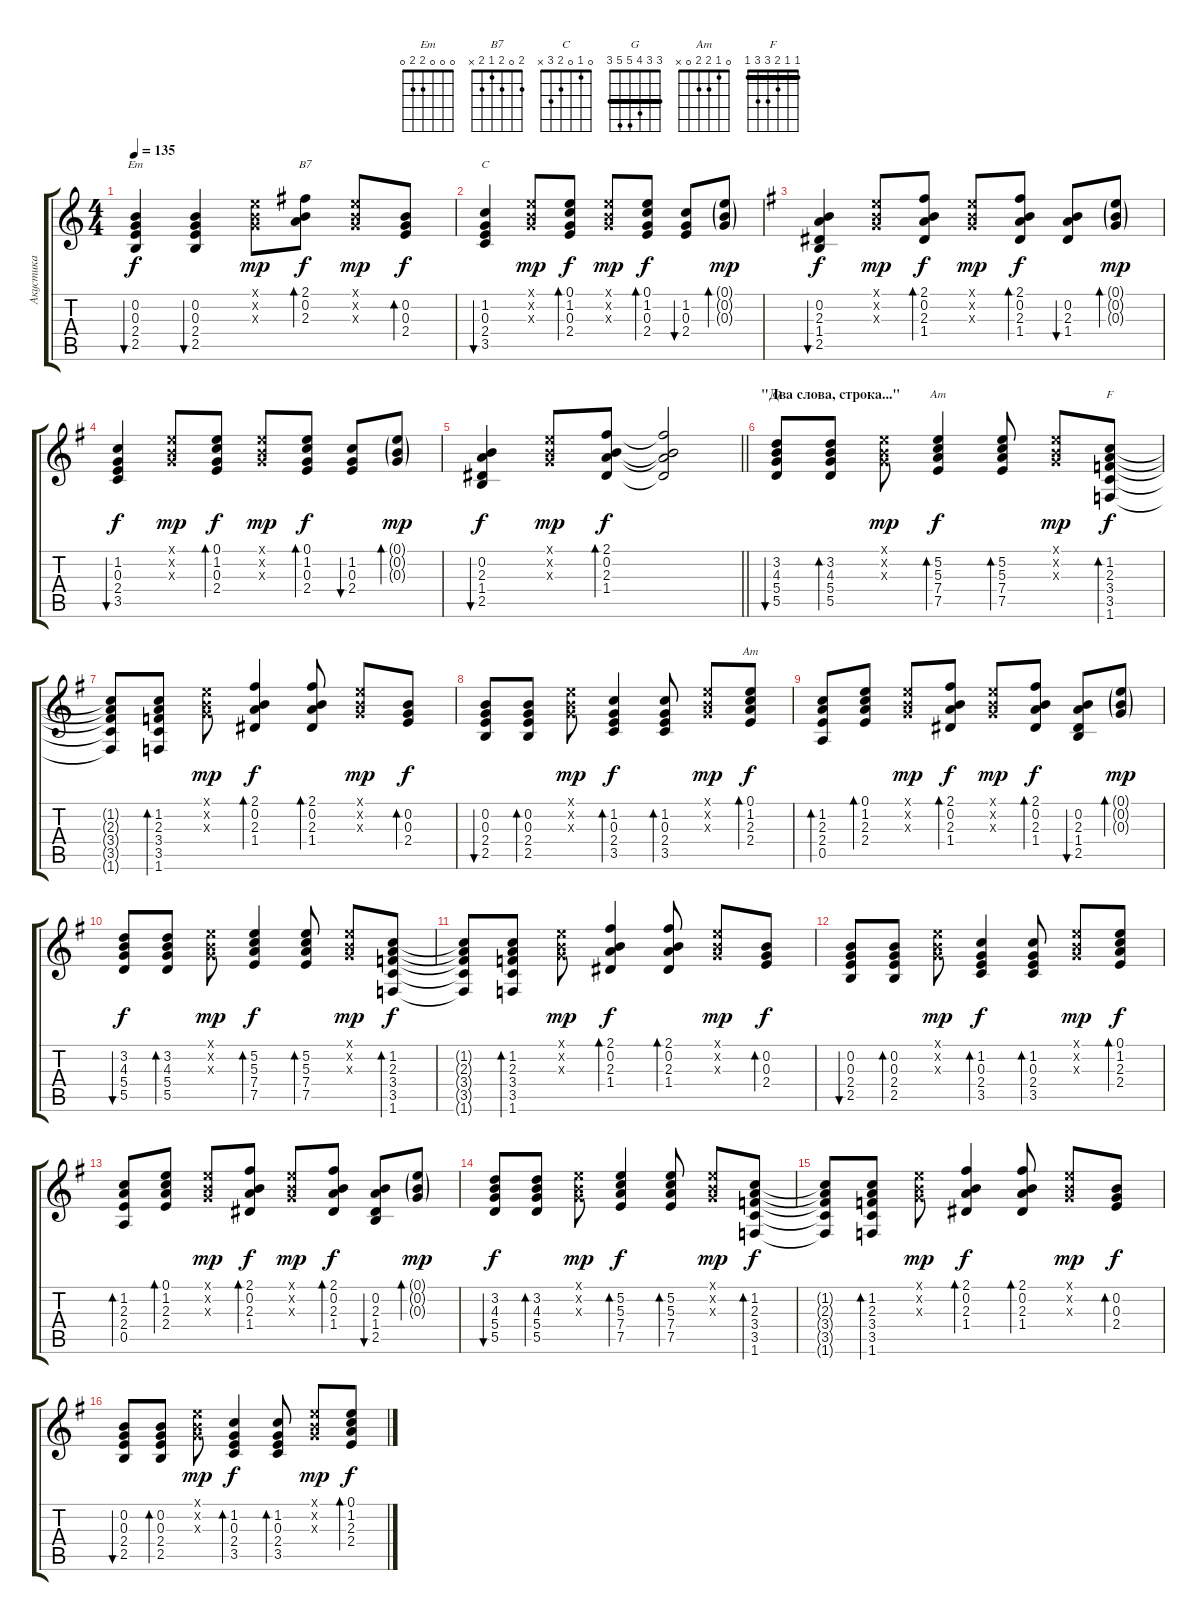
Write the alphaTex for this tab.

\track ("Акустика" "Акустика") {instrument acousticguitarsteel}
\staff {score tabs}
\tuning (E4 B3 G3 D3 A2 E2) {hide}
\chord ("Em" 0 0 0 2 2 0)
\chord ("B7" 2 0 2 1 2 x)
\chord ("C" 0 1 0 2 3 x)
\chord ("G" 3 3 4 5 5 3) {barre 3}
\chord ("Am" 5 5 5 7 7 5) {firstfret 5 barre 5}
\chord ("F" 1 1 2 3 3 1) {barre 1}
\chord ("Am" 0 1 2 2 0 x)
\ts (4 4)
\tempo 135
\clef g2
\ks c
(0.2 0.3 2.4 2.5).4{bu 60 ch "Em" dy f} (0.2 0.3 2.4 2.5).4{bu 30} (0.1{x} 0.2{x} 0.3{x}).8{dy mp} (2.1 0.2 2.3).8{bd 30 ch "B7" dy f} (0.1{x} 0.2{x} 0.3{x}).8{dy mp} (0.2 0.3 2.4).8{bd 30 dy f} |
(1.2 0.3 2.4 3.5).4{bu 30 ch "C"} (0.1{x} 0.2{x} 0.3{x}).8{dy mp} (0.1 1.2 0.3 2.4).8{bd 30 dy f} (0.1{x} 0.2{x} 0.3{x}).8{dy mp} (0.1 1.2 0.3 2.4).8{bd 30 dy f} (1.2 0.3 2.4).8{bu 30} (0.1{g} 0.2{g} 0.3{g}).8{bd 30 dy mp} |
\ks eminor
(0.2 2.3 1.4 2.5).4{bu 30 dy f} (0.1{x} 0.2{x} 0.3{x}).8{dy mp} (2.1 0.2 2.3 1.4).8{bd 30 dy f} (0.1{x} 0.2{x} 0.3{x}).8{dy mp} (2.1 0.2 2.3 1.4).8{bd 30 dy f} (0.2 2.3 1.4).8{bu 30} (0.1{g} 0.2{g} 0.3{g}).8{bd 30 dy mp} |
(1.2 0.3 2.4 3.5).4{bu 30 dy f} (0.1{x} 0.2{x} 0.3{x}).8{dy mp} (0.1 1.2 0.3 2.4).8{bd 30 dy f} (0.1{x} 0.2{x} 0.3{x}).8{dy mp} (0.1 1.2 0.3 2.4).8{bd 30 dy f} (1.2 0.3 2.4).8{bu 30} (0.1{g} 0.2{g} 0.3{g}).8{bd 30 dy mp} |
\barLineRight lightlight
(0.2 2.3 1.4 2.5).4{bu 30 dy f} (0.1{x} 0.2{x} 0.3{x}).8{dy mp} (2.1 0.2 2.3 1.4).8{bd 30 dy f} (2.1{t} 0.2{t} 2.3{t} 1.4{t}).2 |
\section ("" "\"Два слова, строка...\"")
(3.2 4.3 5.4 5.5).8{bu 30 ch "G"} (3.2 4.3 5.4 5.5).8{bd 30} (0.1{x} 0.2{x} 0.3{x}).8{dy mp} (5.2 5.3 7.4 7.5).4{bd 30 ch "Am" dy f} (5.2 5.3 7.4 7.5).8{bd 30} (0.1{x} 0.2{x} 0.3{x}).8{dy mp} (1.2 2.3 3.4 3.5 1.6).8{bd 30 ch "F" dy f} |
(1.2{t} 2.3{t} 3.4{t} 3.5{t} 1.6{t}).8 (1.2 2.3 3.4 3.5 1.6).8{bd 30} (0.1{x} 0.2{x} 0.3{x}).8{dy mp} (2.1 0.2 2.3 1.4).4{bd 30 dy f} (2.1 0.2 2.3 1.4).8{bd 30} (0.1{x} 0.2{x} 0.3{x}).8{dy mp} (0.2 0.3 2.4).8{bd 30 dy f} |
(0.2 0.3 2.4 2.5).8{bu 30} (0.2 0.3 2.4 2.5).8{bd 30} (0.1{x} 0.2{x} 0.3{x}).8{dy mp} (1.2 0.3 2.4 3.5).4{bd 30 dy f} (1.2 0.3 2.4 3.5).8{bd 30} (0.1{x} 0.2{x} 0.3{x}).8{dy mp} (0.1 1.2 2.3 2.4).8{bd 30 ch "Am" dy f} |
(1.2 2.3 2.4 0.5).8{bd 30} (0.1 1.2 2.3 2.4).8{bd 30} (0.1{x} 0.2{x} 0.3{x}).8{dy mp} (2.1 0.2 2.3 1.4).8{bd 30 dy f} (0.1{x} 0.2{x} 0.3{x}).8{dy mp} (2.1 0.2 2.3 1.4).8{bd 30 dy f} (0.2 2.3 1.4 2.5).8{bu 30} (0.1{g} 0.2{g} 0.3{g}).8{bd 30 dy mp} |
(3.2 4.3 5.4 5.5).8{bu 30 dy f} (3.2 4.3 5.4 5.5).8{bd 30} (0.1{x} 0.2{x} 0.3{x}).8{dy mp} (5.2 5.3 7.4 7.5).4{bd 30 dy f} (5.2 5.3 7.4 7.5).8{bd 30} (0.1{x} 0.2{x} 0.3{x}).8{dy mp} (1.2 2.3 3.4 3.5 1.6).8{bd 30 dy f} |
(1.2{t} 2.3{t} 3.4{t} 3.5{t} 1.6{t}).8 (1.2 2.3 3.4 3.5 1.6).8{bd 30} (0.1{x} 0.2{x} 0.3{x}).8{dy mp} (2.1 0.2 2.3 1.4).4{bd 30 dy f} (2.1 0.2 2.3 1.4).8{bd 30} (0.1{x} 0.2{x} 0.3{x}).8{dy mp} (0.2 0.3 2.4).8{bd 30 dy f} |
(0.2 0.3 2.4 2.5).8{bu 30} (0.2 0.3 2.4 2.5).8{bd 30} (0.1{x} 0.2{x} 0.3{x}).8{dy mp} (1.2 0.3 2.4 3.5).4{bd 30 dy f} (1.2 0.3 2.4 3.5).8{bd 30} (0.1{x} 0.2{x} 0.3{x}).8{dy mp} (0.1 1.2 2.3 2.4).8{bd 30 dy f} |
(1.2 2.3 2.4 0.5).8{bd 30} (0.1 1.2 2.3 2.4).8{bd 30} (0.1{x} 0.2{x} 0.3{x}).8{dy mp} (2.1 0.2 2.3 1.4).8{bd 30 dy f} (0.1{x} 0.2{x} 0.3{x}).8{dy mp} (2.1 0.2 2.3 1.4).8{bd 30 dy f} (0.2 2.3 1.4 2.5).8{bu 30} (0.1{g} 0.2{g} 0.3{g}).8{bd 30 dy mp} |
(3.2 4.3 5.4 5.5).8{bu 30 dy f} (3.2 4.3 5.4 5.5).8{bd 30} (0.1{x} 0.2{x} 0.3{x}).8{dy mp} (5.2 5.3 7.4 7.5).4{bd 30 dy f} (5.2 5.3 7.4 7.5).8{bd 30} (0.1{x} 0.2{x} 0.3{x}).8{dy mp} (1.2 2.3 3.4 3.5 1.6).8{bd 30 dy f} |
(1.2{t} 2.3{t} 3.4{t} 3.5{t} 1.6{t}).8 (1.2 2.3 3.4 3.5 1.6).8{bd 30} (0.1{x} 0.2{x} 0.3{x}).8{dy mp} (2.1 0.2 2.3 1.4).4{bd 30 dy f} (2.1 0.2 2.3 1.4).8{bd 30} (0.1{x} 0.2{x} 0.3{x}).8{dy mp} (0.2 0.3 2.4).8{bd 30 dy f} |
(0.2 0.3 2.4 2.5).8{bu 30} (0.2 0.3 2.4 2.5).8{bd 30} (0.1{x} 0.2{x} 0.3{x}).8{dy mp} (1.2 0.3 2.4 3.5).4{bd 30 dy f} (1.2 0.3 2.4 3.5).8{bd 30} (0.1{x} 0.2{x} 0.3{x}).8{dy mp} (0.1 1.2 2.3 2.4).8{bd 30 dy f}
